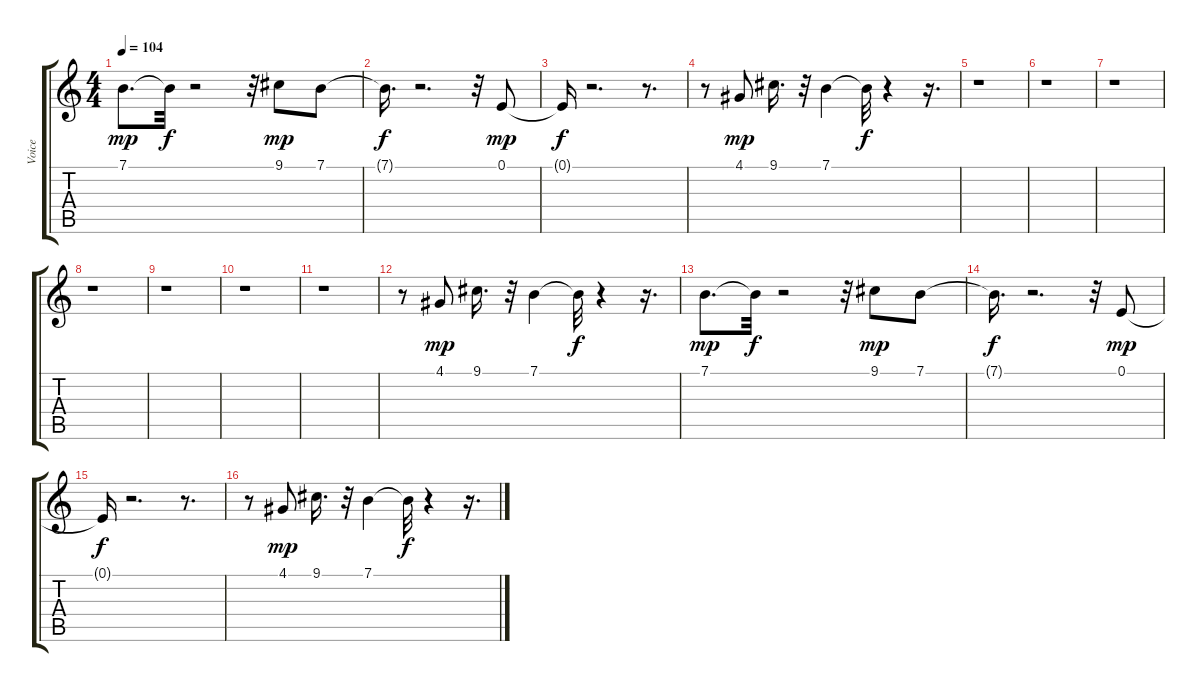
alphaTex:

\track ("Voice" "Voice") {instrument choiraahs}
\staff {score tabs}
\tuning (E4 B3 G3 D3 A2 E2) {hide}
\ts (4 4)
\tempo 104
\clef g2
\ks c
7.1.8{d dy mp} 7.1{t}.32{dy f} r.2 r.32 9.1.8{dy mp} 7.1.8 |
7.1{t}.16{d dy f} r.2{d} r.32 0.1.8{dy mp} |
0.1{t}.16{dy f} r.2{d} r.8{d} |
r.8 4.1.8{dy mp} 9.1.16{d} r.32 7.1.4 7.1{t}.32{dy f} r.4 r.16{d} |
r.1 |
r.1 |
r.1 |
r.1 |
r.1 |
r.1 |
r.1 |
r.8 4.1.8{dy mp} 9.1.16{d} r.32 7.1.4 7.1{t}.32{dy f} r.4 r.16{d} |
7.1.8{d dy mp} 7.1{t}.32{dy f} r.2 r.32 9.1.8{dy mp} 7.1.8 |
7.1{t}.16{d dy f} r.2{d} r.32 0.1.8{dy mp} |
0.1{t}.16{dy f} r.2{d} r.8{d} |
r.8 4.1.8{dy mp} 9.1.16{d} r.32 7.1.4 7.1{t}.32{dy f} r.4 r.16{d}
